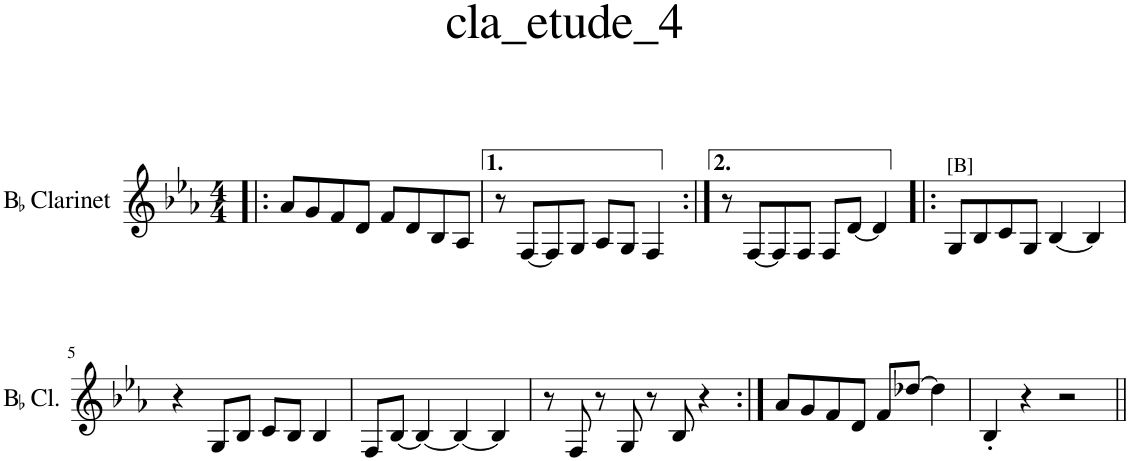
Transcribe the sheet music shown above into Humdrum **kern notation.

**kern
*part1
*staff1
*I"BaccidentalFlat Clarinet
*I'BaccidentalFlat Cl.
*clefG2
*Trd1c2
*k[b-e-a-]
*M4/4
=1!|:
8a-/L
8g/
8f/
8d/J
8f/L
8d/
8B-/
8A-/J
=2
8r
[8F/L
8F/]
8G/J
8A-/L
8G/J
4F/
=3:|!
8r
[8F/L
8F/]
8F/J
8F/L
[8d/J
4d/]
=4!|:
!LO:TX:a:t=[B]
8G/L
8B-/
8c/
8G/J
[4B-/
4B-/]
!!LO:LB:g=z
=5
4r
8G/L
8B-/J
8c/L
8B-/J
4B-/
=6
8F/L
[8B-/J
4B-/_
4B-/_
4B-/]
=7
8r
8F/
8r
8G/
8r
8B-/
4r
=8:|!
8a-/L
8g/
8f/
8d/J
8f/L
[8dd-X/J
4dd-\]
=9
4B-'/
4r
2r
=||
*-
